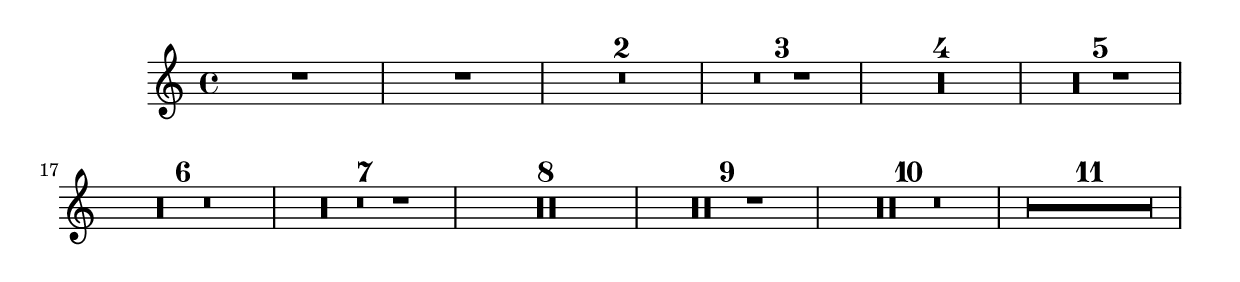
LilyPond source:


\version "1.9.8"

\header{
texidoc="
If @code{Score.skipBars} is set,
the signs for four, two, and one measure rest are combined to
produce the graphical representation of rests for up to 10 bars.
The number of bars will be written above the sign.
"
}

thenotes = \notes \relative cis' {
\property Score. skipBars = ##t
\time 4/4
R1 |
R1*1 |
R1*2 |
R1*3 |
R1*4 |
R1*5 |
R1*6 |
R1*7 |
R1*8 |
R1*9 |
R1*10 |
R1*11 | 
}

\score { << \context Staff \thenotes

	>>
}

